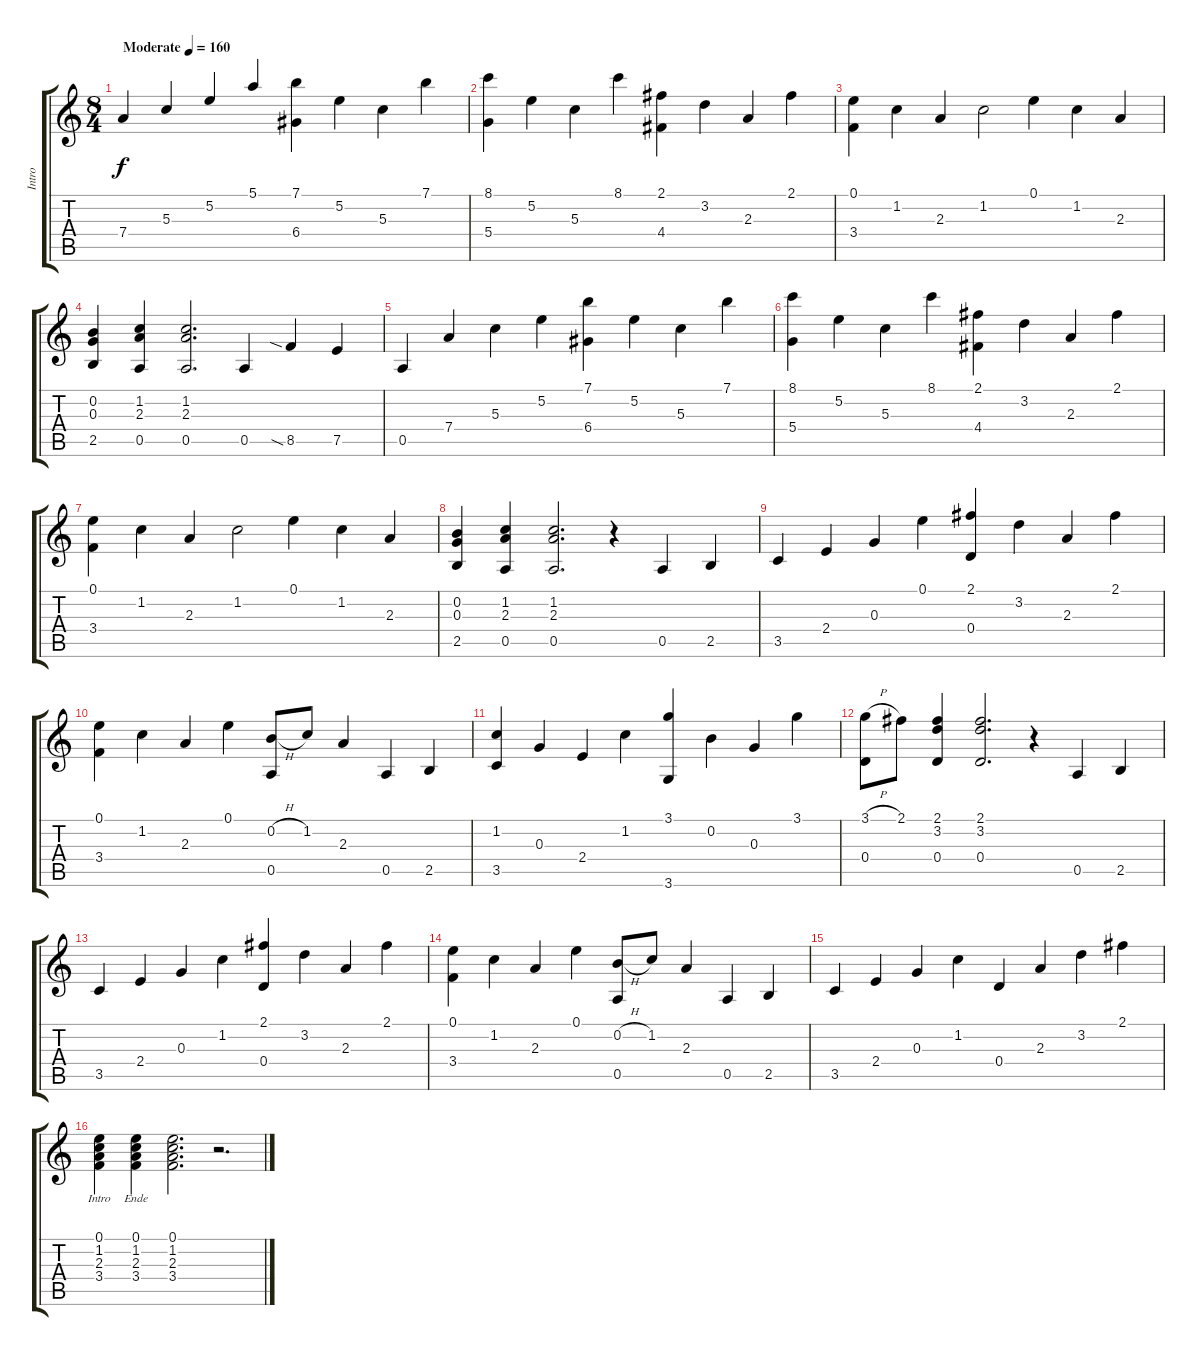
\track ("Intro" "Intro") {instrument acousticguitarsteel}
\staff {score tabs}
\tuning (E4 B3 G3 D3 A2 E2) {hide}
\ts (8 4)
\tempo (160 "Moderate")
\clef g2
\ks c
7.4.4{dy f instrument acousticguitarsteel beam Up} 5.3.4{beam Up beam merge} 5.2.4{beam Up} 5.1.4{beam Up} (7.1 6.4).4 5.2.4 5.3.4 7.1.4 |
(8.1 5.4).4 5.2.4 5.3.4 8.1.4 (2.1 4.4).4 3.2.4 2.3.4 2.1.4 |
(0.1 3.4).4 1.2.4 2.3.4 1.2.2 0.1.4 1.2.4 2.3.4 |
(0.2 0.3 2.5).4 (1.2 2.3 0.5).4 (1.2 2.3 0.5).2{d} 0.5.4 8.5{sia}.4 7.5.4 |
0.5.4 7.4.4 5.3.4 5.2.4 (7.1 6.4).4 5.2.4 5.3.4 7.1.4 |
(8.1 5.4).4 5.2.4 5.3.4 8.1.4 (2.1 4.4).4 3.2.4 2.3.4 2.1.4 |
(0.1 3.4).4 1.2.4 2.3.4 1.2.2 0.1.4 1.2.4 2.3.4 |
(0.2 0.3 2.5).4 (1.2 2.3 0.5).4 (1.2 2.3 0.5).2{d} r.4 0.5.4 2.5.4 |
3.5.4 2.4.4 0.3.4 0.1.4 (2.1 0.4).4 3.2.4 2.3.4 2.1.4 |
(0.1 3.4).4 1.2.4 2.3.4 0.1.4 (0.2{h} 0.5).8 1.2.8 2.3.4 0.5.4 2.5.4 |
(1.2 3.5).4 0.3.4 2.4.4 1.2.4 (3.1 3.6).4 0.2.4 0.3.4 3.1.4 |
(3.1{h} 0.4).8 2.1.8 (2.1 3.2 0.4).4 (2.1 3.2 0.4).2{d} r.4 0.5.4 2.5.4 |
3.5.4 2.4.4 0.3.4 1.2.4 (2.1 0.4).4 3.2.4 2.3.4 2.1.4 |
(0.1 3.4).4 1.2.4 2.3.4 0.1.4 (0.2{h} 0.5).8 1.2.8 2.3.4 0.5.4 2.5.4 |
3.5.4 2.4.4 0.3.4 1.2.4 0.4.4 2.3.4 3.2.4 2.1.4 |
(0.1 1.2 2.3 3.4).4{lyrics (0 "Intro") lyrics (1 "") lyrics (2 "") lyrics (3 "") lyrics (4 "")} (0.1 1.2 2.3 3.4).4{lyrics (0 "Ende") lyrics (1 "") lyrics (2 "") lyrics (3 "") lyrics (4 "")} (0.1 1.2 2.3 3.4).2{d} r.2{d}
